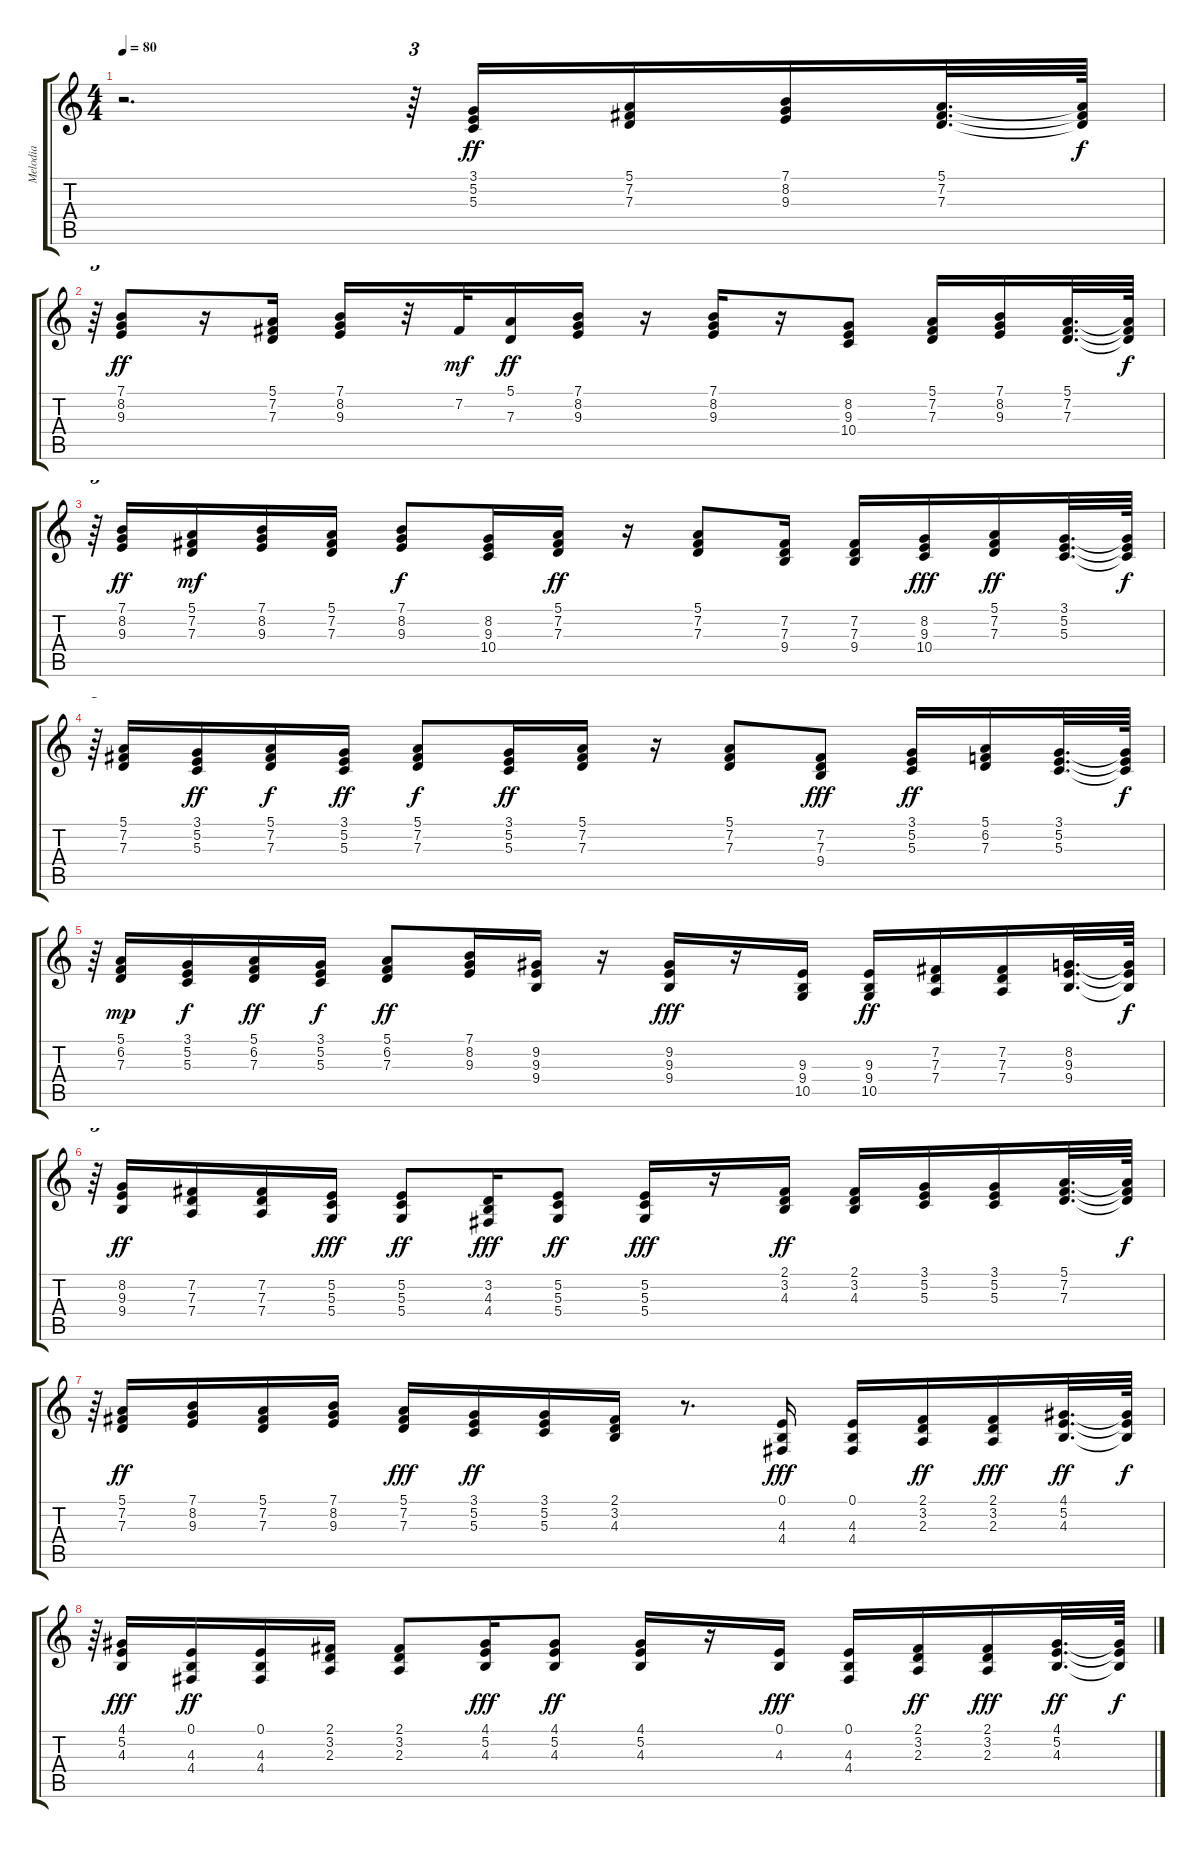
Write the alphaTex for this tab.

\track ("Melodia" "Melodia") {instrument voiceoohs}
\staff {score tabs}
\tuning (E4 B3 G3 D3 A2 E2) {hide}
\ts (4 4)
\tempo 80
\clef g2
\ks c
r.2{d dy fff} r.64{tu (3 2)} (3.1 5.2 5.3).16{dy ff} (5.1 7.2 7.3).16 (7.1 8.2 9.3).16 (5.1 7.2 7.3).32{d} (5.1{t} 7.2{t} 7.3{t}).64{dy f} |
r.64{tu (3 2)} (7.1 8.2 9.3).8{dy ff} r.16 (5.1 7.2 7.3).16 (7.1 8.2 9.3).16 r.32 7.2.32{dy mf} (5.1 7.3).16{dy ff} (7.1 8.2 9.3).16 r.16 (7.1 8.2 9.3).16 r.16 (8.2 9.3 10.4).8 (5.1 7.2 7.3).16 (7.1 8.2 9.3).16 (5.1 7.2 7.3).32{d} (5.1{t} 7.2{t} 7.3{t}).64{dy f} |
r.64{tu (3 2)} (7.1 8.2 9.3).16{dy ff} (5.1 7.2 7.3).16{dy mf} (7.1 8.2 9.3).16 (5.1 7.2 7.3).16 (7.1 8.2 9.3).8{dy f} (8.2 9.3 10.4).16 (5.1 7.2 7.3).16{dy ff} r.16 (5.1 7.2 7.3).8 (7.2 7.3 9.4).16 (7.2 7.3 9.4).16 (8.2 9.3 10.4).16{dy fff} (5.1 7.2 7.3).16{dy ff} (3.1 5.2 5.3).32{d} (3.1{t} 5.2{t} 5.3{t}).64{dy f} |
r.64{tu (3 2)} (5.1 7.2 7.3).16 (3.1 5.2 5.3).16{dy ff} (5.1 7.2 7.3).16{dy f} (3.1 5.2 5.3).16{dy ff} (5.1 7.2 7.3).8{dy f} (3.1 5.2 5.3).16{dy ff} (5.1 7.2 7.3).16 r.16 (5.1 7.2 7.3).8 (7.2 7.3 9.4).8{dy fff} (3.1 5.2 5.3).16{dy ff} (5.1 6.2 7.3).16 (3.1 5.2 5.3).32{d} (3.1{t} 5.2{t} 5.3{t}).64{dy f} |
r.64{tu (3 2)} (5.1 6.2 7.3).16{dy mp} (3.1 5.2 5.3).16{dy f} (5.1 6.2 7.3).16{dy ff} (3.1 5.2 5.3).16{dy f} (5.1 6.2 7.3).8{dy ff} (7.1 8.2 9.3).16 (9.2 9.3 9.4).16 r.16 (9.2 9.3 9.4).16{dy fff} r.16 (9.3 9.4 10.5).16 (9.3 9.4 10.5).16{dy ff} (7.2 7.3 7.4).16 (7.2 7.3 7.4).16 (8.2 9.3 9.4).32{d} (8.2{t} 9.3{t} 9.4{t}).64{dy f} |
r.64{tu (3 2)} (8.2 9.3 9.4).16{dy ff} (7.2 7.3 7.4).16 (7.2 7.3 7.4).16 (5.2 5.3 5.4).16{dy fff} (5.2 5.3 5.4).8{dy ff} (3.2 4.3 4.4).16{dy fff} (5.2 5.3 5.4).8{dy ff} (5.2 5.3 5.4).16{dy fff} r.16 (2.1 3.2 4.3).16{dy ff} (2.1 3.2 4.3).16 (3.1 5.2 5.3).16 (3.1 5.2 5.3).16 (5.1 7.2 7.3).32{d} (5.1{t} 7.2{t} 7.3{t}).64{dy f} |
r.64{tu (3 2)} (5.1 7.2 7.3).16{dy ff} (7.1 8.2 9.3).16 (5.1 7.2 7.3).16 (7.1 8.2 9.3).16 (5.1 7.2 7.3).16{dy fff} (3.1 5.2 5.3).16{dy ff} (3.1 5.2 5.3).16 (2.1 3.2 4.3).16 r.8{d} (0.1 4.3 4.4).16{dy fff} (0.1 4.3 4.4).16 (2.1 3.2 2.3).16{dy ff} (2.1 3.2 2.3).16{dy fff} (4.1 5.2 4.3).32{d dy ff} (4.1{t} 5.2{t} 4.3{t}).64{dy f} |
r.64{tu (3 2)} (4.1 5.2 4.3).16{dy fff} (0.1 4.3 4.4).16{dy ff} (0.1 4.3 4.4).16 (2.1 3.2 2.3).16 (2.1 3.2 2.3).8 (4.1 5.2 4.3).16{dy fff} (4.1 5.2 4.3).8{dy ff} (4.1 5.2 4.3).16 r.16 (0.1 4.3).16{dy fff} (0.1 4.3 4.4).16 (2.1 3.2 2.3).16{dy ff} (2.1 3.2 2.3).16{dy fff} (4.1 5.2 4.3).32{d dy ff} (4.1{t} 5.2{t} 4.3{t}).64{dy f}
